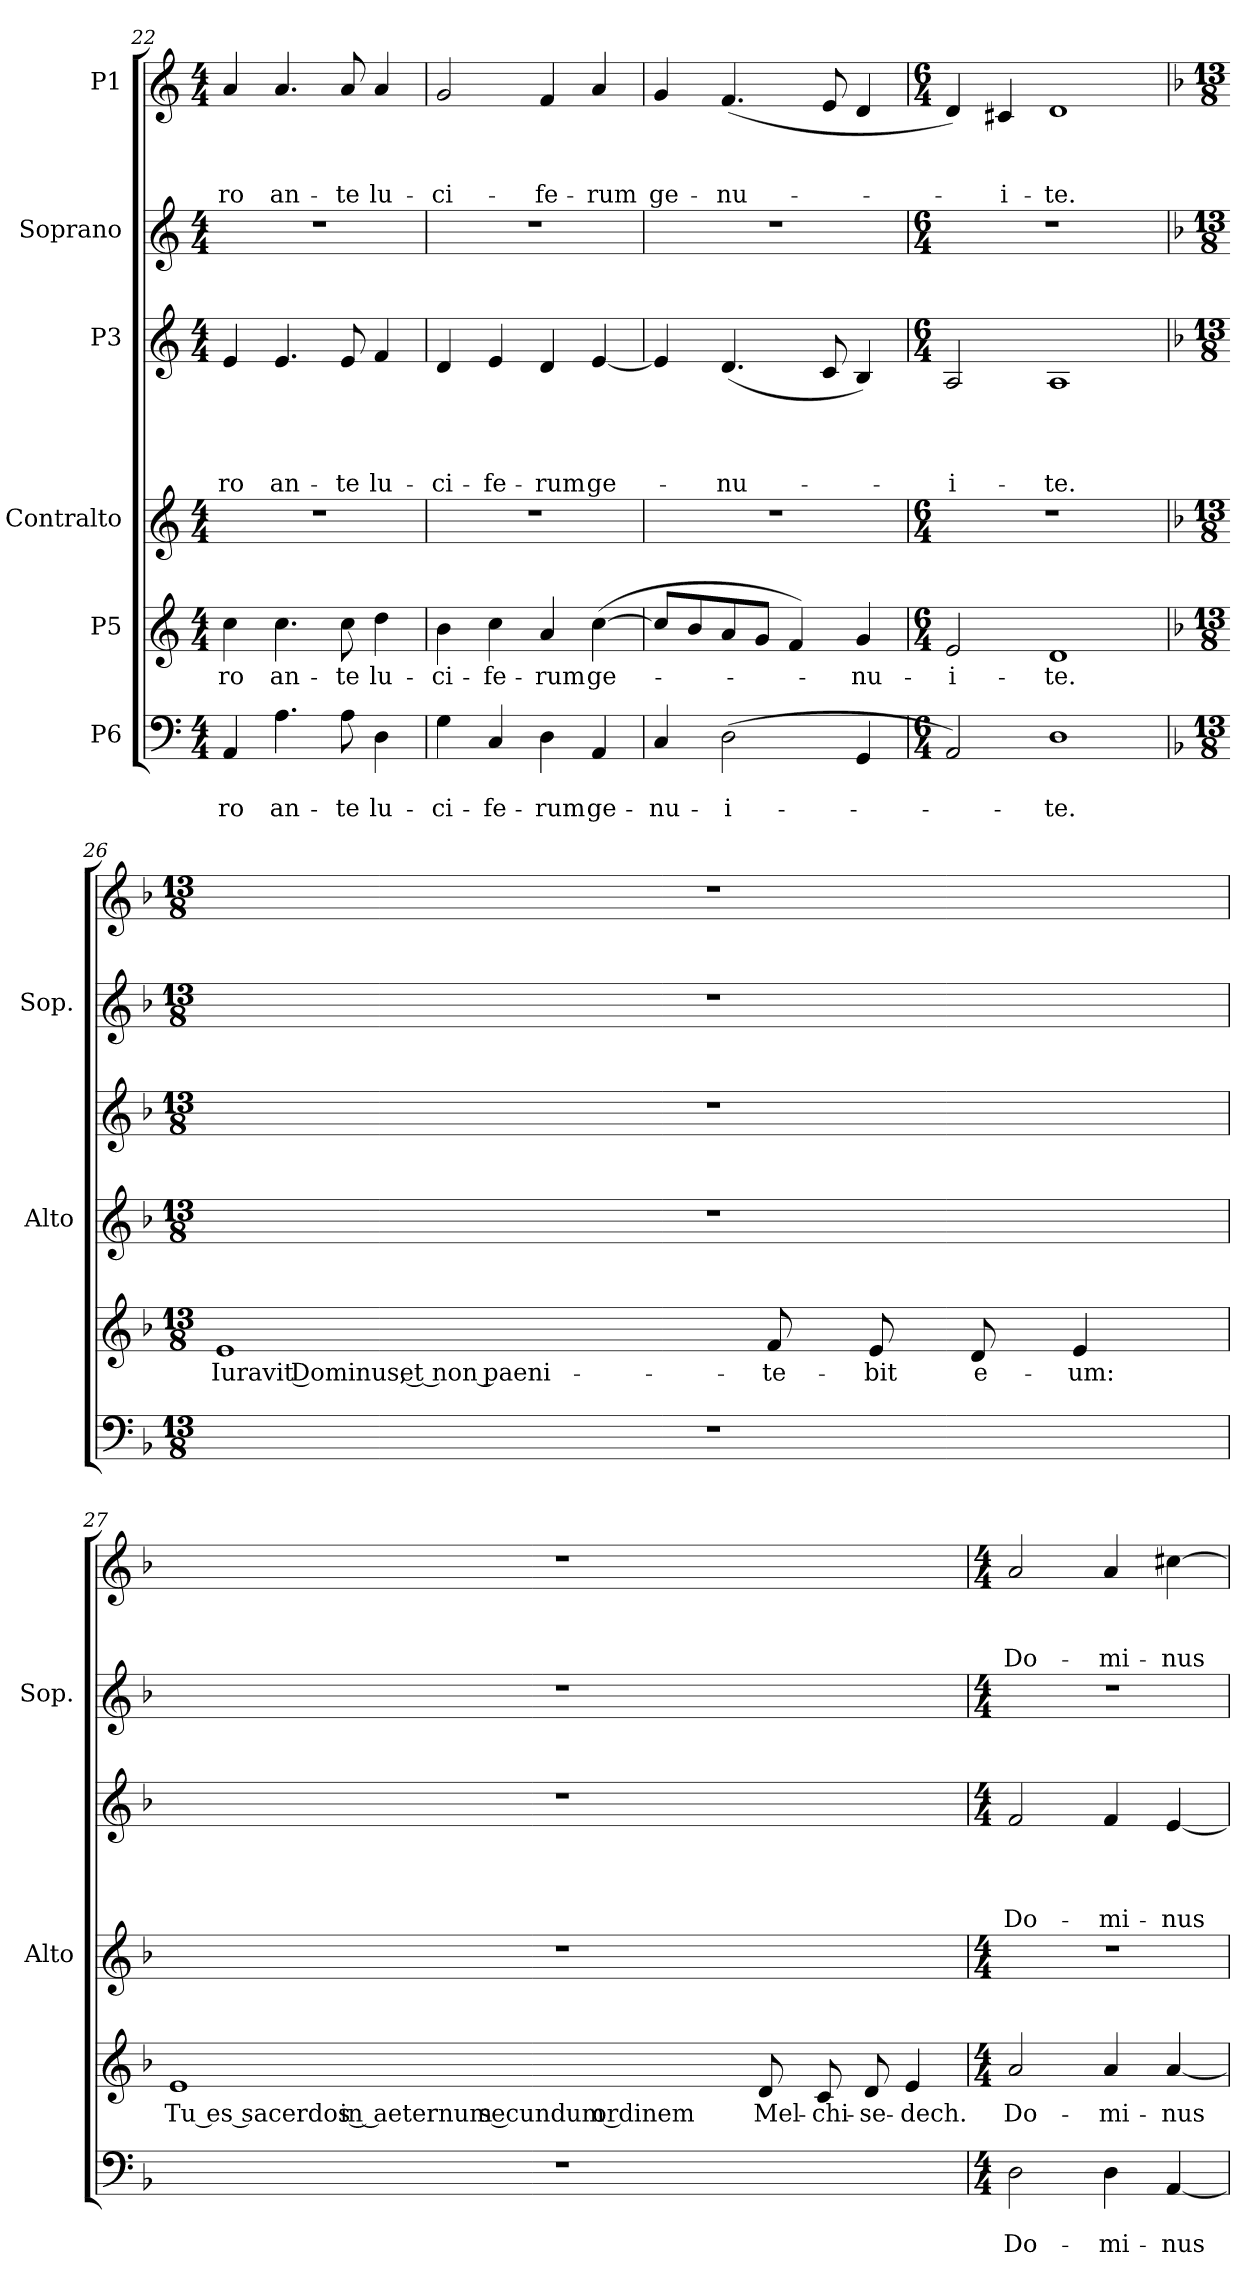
**kern	**text	**text	**kern	**text	**kern	**kern	**text	**text	**text	**text	**kern	**kern	**text	**text	**text
*part6	*part6	*part6	*part5	*part5	*part4	*part3	*part3	*part3	*part3	*part3	*part2	*part1	*part1	*part1	*part1
*staff6	*staff6	*staff6	*staff5	*staff5	*staff4	*staff3	*staff3	*staff3	*staff3	*staff3	*staff2	*staff1	*staff1	*staff1	*staff1
*I"P6	*	*	*I"P5	*	*I"Contralto	*I"P3	*	*	*	*	*I"Soprano	*I"P1	*	*	*
*	*	*	*	*	*I'Alto	*	*	*	*	*	*I'Sop.	*	*	*	*
*clefF4	*	*	*clefG2	*	*clefG2	*clefG2	*	*	*	*	*clefG2	*clefG2	*	*	*
*	*	*	*ITrd7c12	*	*	*	*	*	*	*	*	*	*	*	*
*k[]	*	*	*k[]	*	*k[]	*k[]	*	*	*	*	*k[]	*k[]	*	*	*
*C:	*	*	*C:	*	*C:	*C:	*	*	*	*	*C:	*C:	*	*	*
*M4/4	*	*	*M4/4	*	*M4/4	*M4/4	*	*	*	*	*M4/4	*M4/4	*	*	*
=22	=22	=22	=22	=22	=22	=22	=22	=22	=22	=22	=22	=22	=22	=22	=22
!	!	!LO:LY:b	!	!LO:LY:b	!	!	!	!	!	!LO:LY:b	!	!	!	!	!LO:LY:b
4AA/	.	-ro	4c\	-ro	1r	4e/	.	.	.	-ro	1r	4a/	.	.	-ro
!	!	!LO:LY:b	!	!LO:LY:b	!	!	!	!	!	!LO:LY:b	!	!	!	!	!LO:LY:b
4.A\	.	an-	4.c\	an-	.	4.e/	.	.	.	an-	.	4.a/	.	.	an-
!	!	!LO:LY:b	!	!LO:LY:b	!	!	!	!	!	!LO:LY:b	!	!	!	!	!LO:LY:b
8A\	.	-te	8c\	-te	.	8e/	.	.	.	-te	.	8a/	.	.	-te
!	!	!LO:LY:b	!	!LO:LY:b	!	!	!	!	!	!LO:LY:b	!	!	!	!	!LO:LY:b
4D\	.	lu-	4d\	lu-	.	4f/	.	.	.	lu-	.	4a/	.	.	lu-
=23	=23	=23	=23	=23	=23	=23	=23	=23	=23	=23	=23	=23	=23	=23	=23
!	!	!LO:LY:b	!	!LO:LY:b	!	!	!	!	!	!LO:LY:b	!	!	!	!	!LO:LY:b
4G\	.	-ci-	4B\	-ci-	1r	4d/	.	.	.	-ci-	1r	2g/	.	.	-ci-
!	!	!LO:LY:b	!	!LO:LY:b	!	!	!	!	!	!LO:LY:b	!	!	!	!	!
4C/	.	-fe-	4c\	-fe-	.	4e/	.	.	.	-fe-	.	.	.	.	.
!	!	!LO:LY:b	!	!LO:LY:b	!	!	!	!	!	!LO:LY:b	!	!	!	!	!LO:LY:b
4D\	.	-rum	4A/	-rum	.	4d/	.	.	.	-rum	.	4f/	.	.	-fe-
!	!	!LO:LY:b	!	!LO:LY:b	!	!	!	!	!	!LO:LY:b	!	!	!	!	!LO:LY:b
4AA/	.	ge-	(>[>4c\	ge-	.	[<4e/	.	.	.	ge-	.	4a/	.	.	-rum
=24	=24	=24	=24	=24	=24	=24	=24	=24	=24	=24	=24	=24	=24	=24	=24
!	!	!LO:LY:b	!	!	!	!	!	!	!	!	!	!	!	!	!LO:LY:b
4C/	.	-nu-	8c/L]	.	1r	4e/]	.	.	.	.	1r	4g/	.	.	ge-
.	.	.	8B/	.	.	.	.	.	.	.	.	.	.	.	.
!	!	!LO:LY:b	!	!	!	!	!	!	!	!LO:LY:b	!	!	!	!	!LO:LY:b
(<2D\	.	-i-	8A/	.	.	(<4.d/	.	.	.	-nu-	.	(<4.f/	.	.	-nu-
.	.	.	8G/J	.	.	.	.	.	.	.	.	.	.	.	.
.	.	.	4F/)	.	.	.	.	.	.	.	.	.	.	.	.
.	.	.	.	.	.	8c/	.	.	.	.	.	8e/	.	.	.
!	!	!	!	!LO:LY:b	!	!	!	!	!	!	!	!	!	!	!
4GG/	.	.	4G/	-nu-	.	4B/)	.	.	.	.	.	4d/	.	.	.
!!LO:LB:g=z
=25	=25	=25	=25	=25	=25	=25	=25	=25	=25	=25	=25	=25	=25	=25	=25
*M6/4	*	*	*M6/4	*	*M6/4	*M6/4	*	*	*	*	*M6/4	*M6/4	*	*	*
!	!	!	!	!LO:LY:b	!	!	!	!	!	!LO:LY:b	!	!	!	!	!
2AA/)	.	.	2E/	-i-	1.r	2A/	.	.	.	-i-	1.r	4d/)	.	.	.
!	!	!	!	!	!	!	!	!	!	!	!	!	!	!	!LO:LY:b
.	.	.	.	.	.	.	.	.	.	.	.	4c#X/	.	.	-i-
!	!	!LO:LY:b	!	!LO:LY:b	!	!	!	!	!	!LO:LY:b	!	!	!	!	!LO:LY:b
1D	.	-te.	1D	-te.	.	1A	.	.	.	-te.	.	1d	.	.	-te.
=26	=26	=26	=26	=26	=26	=26	=26	=26	=26	=26	=26	=26	=26	=26	=26
*k[b-]	*	*	*k[b-]	*	*k[b-]	*k[b-]	*	*	*	*	*k[b-]	*k[b-]	*	*	*
*F:	*	*	*F:	*	*F:	*F:	*	*	*	*	*F:	*F:	*	*	*
*M13/8	*	*	*M13/8	*	*M13/8	*M13/8	*	*	*	*	*M13/8	*M13/8	*	*	*
!LO:N:vis=1	!	!	!	!LO:LY:b	!	!LO:N:vis=1	!	!	!	!	!	!LO:N:vis=1	!	!	!
8%13r	.	.	1E	Iuravit Dominus, et non paeni-	8%13r	8%13r	.	.	.	.	8%13r	8%13r	.	.	.
!	!	!	!	!LO:LY:b	!	!	!	!	!	!	!	!	!	!	!
.	.	.	8F/	-te-	.	.	.	.	.	.	.	.	.	.	.
!	!	!	!	!LO:LY:b	!	!	!	!	!	!	!	!	!	!	!
.	.	.	8E/	-bit	.	.	.	.	.	.	.	.	.	.	.
!	!	!	!	!LO:LY:b	!	!	!	!	!	!	!	!	!	!	!
.	.	.	8D/	e-	.	.	.	.	.	.	.	.	.	.	.
!	!	!	!	!LO:LY:b	!	!	!	!	!	!	!	!	!	!	!
.	.	.	4E/	-um:	.	.	.	.	.	.	.	.	.	.	.
!!LO:PB:g=z
=27	=27	=27	=27	=27	=27	=27	=27	=27	=27	=27	=27	=27	=27	=27	=27
!LO:N:vis=1	!	!	!	!LO:LY:b	!	!LO:N:vis=1	!	!	!	!	!	!LO:N:vis=1	!	!	!
8%13r	.	.	1E	Tu es sacerdos in aeternum secundum ordinem	8%13r	8%13r	.	.	.	.	8%13r	8%13r	.	.	.
!	!	!	!	!LO:LY:b	!	!	!	!	!	!	!	!	!	!	!
.	.	.	8D/	Mel-	.	.	.	.	.	.	.	.	.	.	.
!	!	!	!	!LO:LY:b	!	!	!	!	!	!	!	!	!	!	!
.	.	.	8C/	-chi-	.	.	.	.	.	.	.	.	.	.	.
!	!	!	!	!LO:LY:b	!	!	!	!	!	!	!	!	!	!	!
.	.	.	8D/	-se-	.	.	.	.	.	.	.	.	.	.	.
!	!	!	!	!LO:LY:b	!	!	!	!	!	!	!	!	!	!	!
.	.	.	4E/	-dech.	.	.	.	.	.	.	.	.	.	.	.
=28	=28	=28	=28	=28	=28	=28	=28	=28	=28	=28	=28	=28	=28	=28	=28
*k[]	*	*	*k[]	*	*k[]	*k[]	*	*	*	*	*k[]	*k[]	*	*	*
*C:	*	*	*C:	*	*C:	*C:	*	*	*	*	*C:	*C:	*	*	*
*M4/4	*	*	*M4/4	*	*M4/4	*M4/4	*	*	*	*	*M4/4	*M4/4	*	*	*
!	!	!LO:LY:b	!	!LO:LY:b	!	!	!	!	!	!LO:LY:b	!	!	!	!	!LO:LY:b
2D\	.	Do-	2A/	Do-	1r	2f/	.	.	.	Do-	1r	2a/	.	.	Do-
!	!	!LO:LY:b	!	!LO:LY:b	!	!	!	!	!	!LO:LY:b	!	!	!	!	!LO:LY:b
4D\	.	-mi-	4A/	-mi-	.	4f/	.	.	.	-mi-	.	4a/	.	.	-mi-
!	!	!LO:LY:b	!	!LO:LY:b	!	!	!	!	!	!LO:LY:b	!	!	!	!	!LO:LY:b
[<4AA/	.	-nus	[<4A/	-nus	.	[<4e/	.	.	.	-nus	.	[>4cc#X\	.	.	-nus
=	=	=	=	=	=	=	=	=	=	=	=	=	=	=	=
*-	*-	*-	*-	*-	*-	*-	*-	*-	*-	*-	*-	*-	*-	*-	*-
